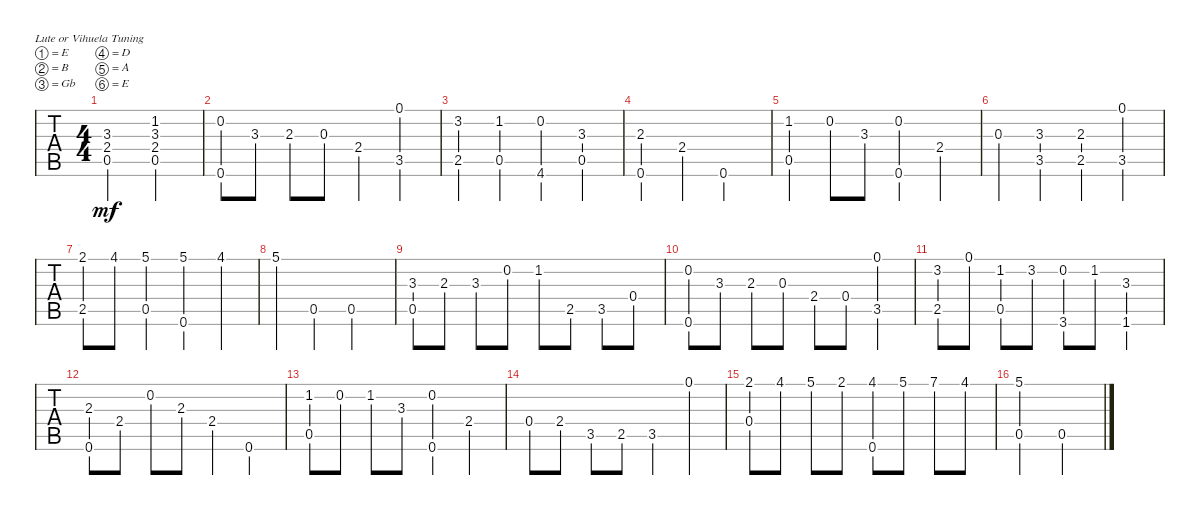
\defaultSystemsLayout 4
\bracketExtendMode groupsimilarinstruments
\singleTrackTrackNamePolicy hidden
\multiTrackTrackNamePolicy hidden
\firstSystemTrackNameOrientation horizontal
\otherSystemsTrackNameOrientation horizontal
\track ("Nylon Guitar" "N-Gt") {instrument acousticguitarnylon}
\staff {tabs}
\tuning (E4 B3 Gb3 D3 A2 E2)
\ts (4 4)
\tempo (120 hide)
\clef g2
\ks c
(3.3 2.4 0.5).2{dy mf instrument acousticguitarnylon} (0.5 2.4 3.3 1.2).2 |
(0.2 0.6).8 3.3.8 2.3.8 0.3.8 2.4.4 (0.1 3.5).4 |
(2.5 3.2).4 (0.5 1.2).4 (4.6 0.2).4 (0.5 3.3).4 |
(2.3 0.6).4 2.4.4 0.6.2 |
(0.5 1.2).4 0.2.8 3.3.8 (0.2 0.6).4 2.4.4 |
0.3.4 (3.3 3.5).4 (2.3 2.5).4 (0.1 3.5).4 |
(2.5 2.1).8 4.1.8 (5.1 0.5).4 (5.1 0.6).4 4.1.4 |
5.1.4 0.5.4 0.5.2 |
(0.5 3.3).8 2.3.8 3.3.8 0.2.8 1.2.8 2.5.8 3.5.8 0.4.8 |
(0.2 0.6).8 3.3.8 2.3.8 0.3.8 2.4.8 0.4.8 (3.5 0.1).4 |
(3.2 2.5).8 0.1.8 (1.2 0.5).8 3.2.8 (0.2 3.6).8 1.2.8 (3.3 1.6).4 |
(2.3 0.6).8 2.4.8 0.2.8 2.3.8 2.4.4 0.6.4 |
(0.5 1.2).8 0.2.8 1.2.8 3.3.8 (0.2 0.6).4 2.4.4 |
0.4.8 2.4.8 3.5.8 2.5.8 3.5.4 0.1.4 |
(2.1 0.4).8 4.1.8 5.1.8 2.1.8 (4.1 0.6).8 5.1.8 7.1.8 4.1.8 |
(0.5 5.1).2 0.5.2
